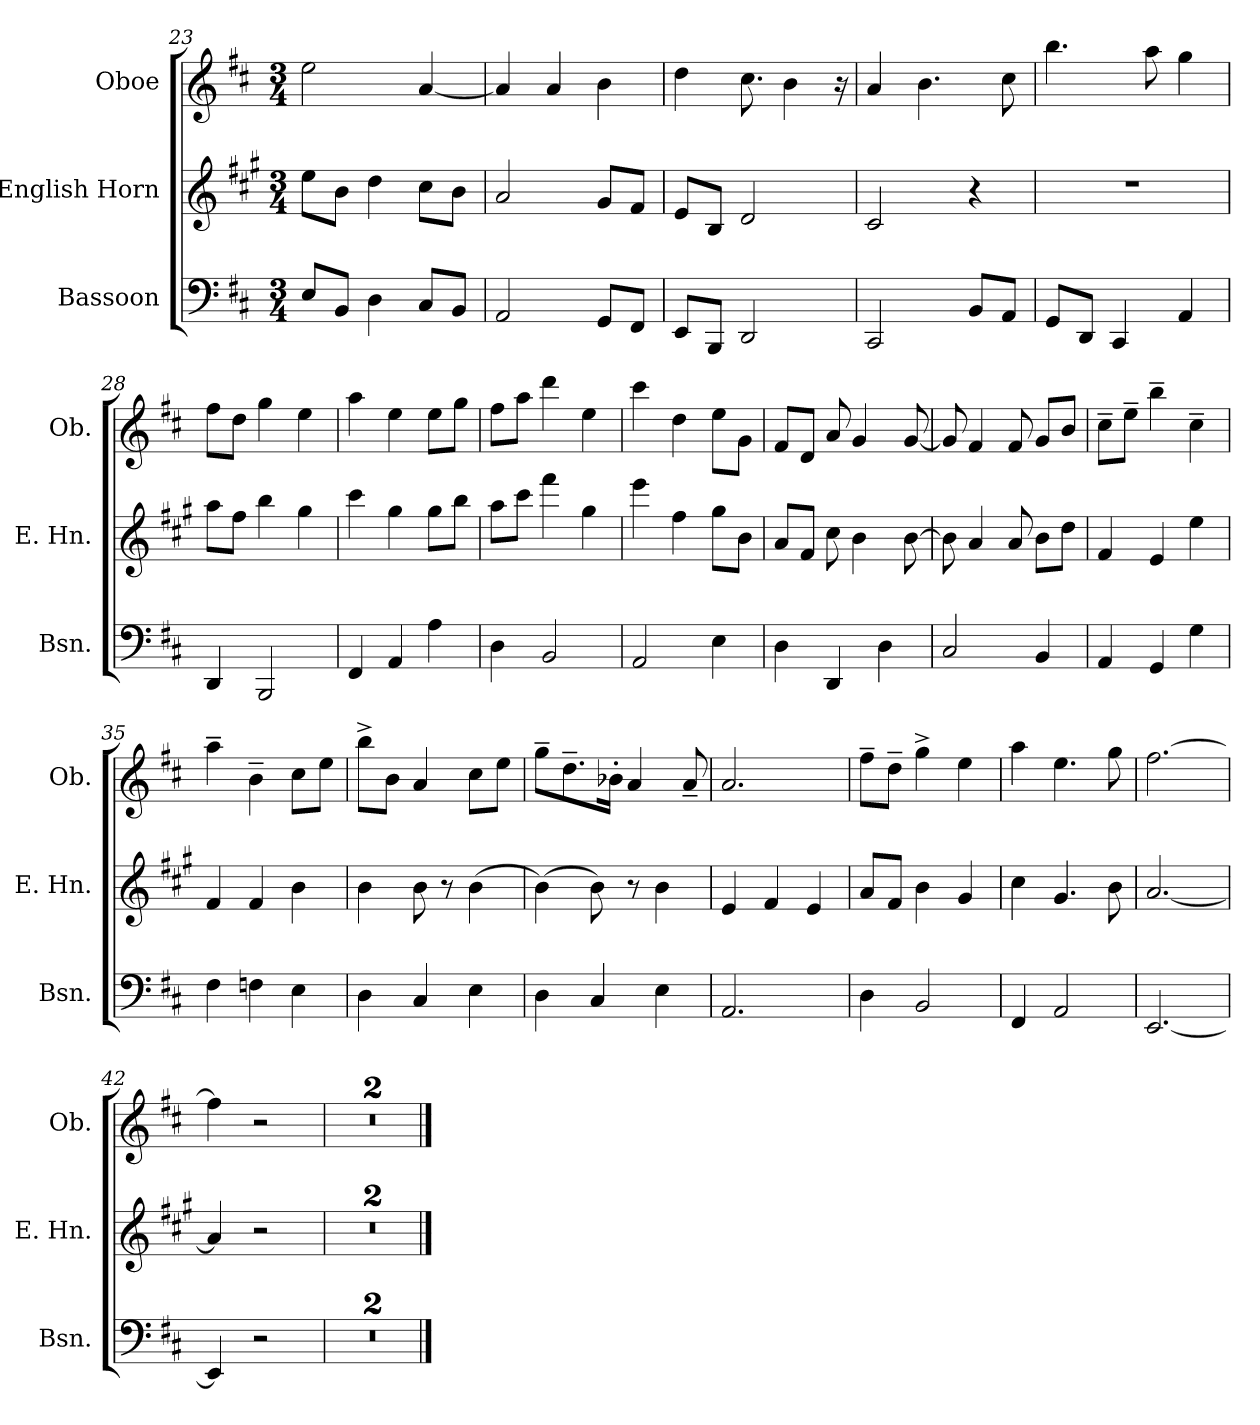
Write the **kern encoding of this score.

**kern	**kern	**kern
*part3	*part2	*part1
*staff3	*staff2	*staff1
*I"Bassoon	*I"English Horn	*I"Oboe
*I'Bsn.	*I'E. Hn.	*I'Ob.
!!LO:PB:g=z
*clefF4	*clefG2	*clefG2
*	*ITrd4c7	*
*k[f#c#]	*k[f#c#]	*k[f#c#]
*M3/4	*M3/4	*M3/4
=23	=23	=23
8E/L	8a\L	2ee\
8BB/J	8e\J	.
4D\	4g\	.
8C#/L	8f#\L	[4a/
8BB/J	8e\J	.
=24	=24	=24
2AA/	2d/	4a/]
.	.	4a/
8GG/L	8c#/L	4b\
8FF#/J	8B/J	.
=25	=25	=25
8EE/L	8A/L	4dd\
8BBB/J	8E/J	.
2DD/	2G/	8.cc#\
.	.	4b\
.	.	16r
=26	=26	=26
2CC#/	2F#/	4a/
.	.	4.b\
8BB/L	4r	.
8AA/J	.	8cc#\
=27	=27	=27
8GG/L	2.r	4.bb\
8DD/J	.	.
4CC#/	.	.
.	.	8aa\
4AA/	.	4gg\
=28	=28	=28
4DD/	8dd\L	8ff#\L
.	8b\J	8dd\J
2BBB/	4ee\	4gg\
.	4cc#\	4ee\
=29	=29	=29
4FF#/	4ff#\	4aa\
4AA/	4cc#\	4ee\
4A\	8cc#\L	8ee\L
.	8ee\J	8gg\J
!!LO:LB:g=z
=30	=30	=30
4D\	8dd\L	8ff#\L
.	8ff#\J	8aa\J
2BB/	4bb\	4ddd\
.	4cc#\	4ee\
=31	=31	=31
2AA/	4aa\	4ccc#\
.	4b\	4dd\
4E\	8cc#\L	8ee\L
.	8e\J	8g\J
=32	=32	=32
4D\	8d/L	8f#/L
.	8B/J	8d/J
4DD/	8f#\	8a/
.	4e\	4g/
4D\	.	.
.	[8e\	[8g/
=33	=33	=33
2C#/	8e\]	8g/]
.	4d/	4f#/
.	8d/	8f#/
4BB/	8e\L	8g/L
.	8g\J	8b/J
=34	=34	=34
4AA/	4B/	8cc#~\L
.	.	8ee~\J
4GG/	4A/	4bb~\
4G\	4a\	4cc#~\
=35	=35	=35
4F#\	4B/	4aa~\
4Fn\	4B/	4b~\
4E\	4e\	8cc#\L
.	.	8ee\J
=36	=36	=36
4D\	4e\	8bb^\L
.	.	8b\J
4C#/	8e\	4a/
.	8r	.
4E\	(4e\	8cc#\L
.	.	8ee\J
!!LO:LB:g=z
=37	=37	=37
4D\	(4e\)	8gg~\L
.	.	8.dd~\
4C#/	8e\)	.
.	.	16b-X'\Jk
.	8r	4a/
4E\	4e\	.
.	.	8a~/
=38	=38	=38
2.AA/	4A/	2.a/
.	4B/	.
.	4A/	.
=39	=39	=39
4D\	8d/L	8ff#~\L
.	8B/J	8dd~\J
2BB/	4e\	4gg^\
.	4c#/	4ee\
=40	=40	=40
4FF#/	4f#\	4aa\
2AA/	4.c#/	4.ee\
.	8e\	8gg\
=41	=41	=41
[2.EE/	[2.d/	[2.ff#\
=42	=42	=42
4EE/]	4d/]	4ff#\]
2r	2r	2r
=43	=43	=43
2.r	2.r	2.r
=44	=44	=44
2.r	2.r	2.r
==	==	==
*-	*-	*-
